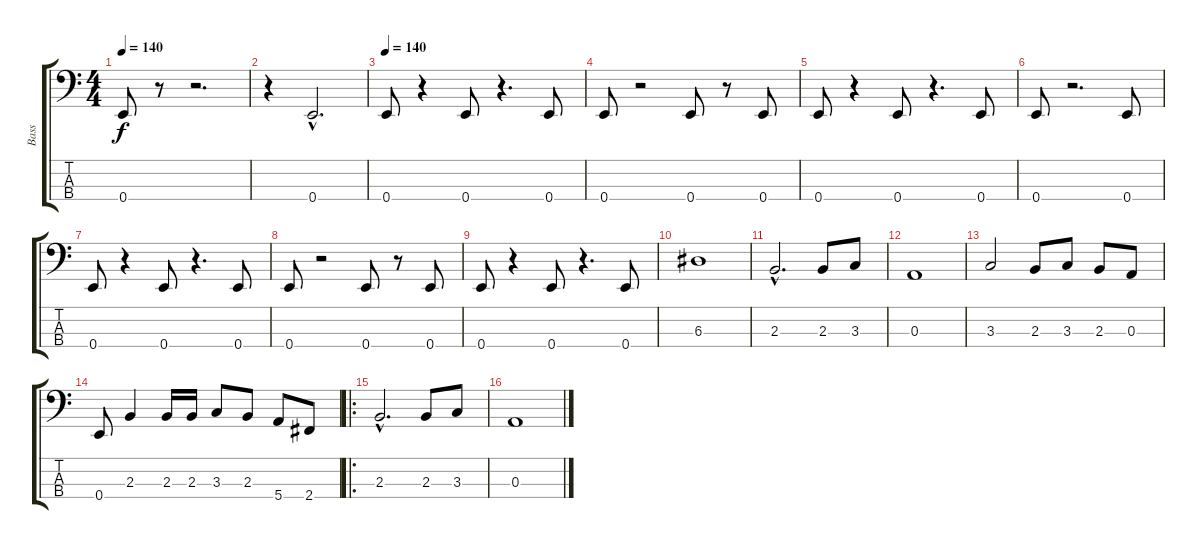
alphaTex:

\track ("Bass" "Bass") {instrument electricbassfinger}
\staff {score tabs}
\tuning (G2 D2 A1 E1) {hide}
\ts (4 4)
\tempo 140
\clef f4
\ks c
0.4.8{dy f} r.8 r.2{d} |
r.4 0.4{hac}.2{d} |
\tempo 140
0.4.8 r.4 0.4.8 r.4{d} 0.4.8 |
0.4.8 r.2 0.4.8 r.8 0.4.8 |
0.4.8 r.4 0.4.8 r.4{d} 0.4.8 |
0.4.8 r.2{d} 0.4.8 |
0.4.8 r.4 0.4.8 r.4{d} 0.4.8 |
0.4.8 r.2 0.4.8 r.8 0.4.8 |
0.4.8 r.4 0.4.8 r.4{d} 0.4.8 |
6.3.1 |
2.3{hac}.2{d volume 8} 2.3.8 3.3.8 |
0.3.1 |
3.3.2 2.3.8 3.3.8 2.3.8 0.3.8 |
0.4.8 2.3.4 2.3.16 2.3.16 3.3.8 2.3.8 5.4.8 2.4.8 |
\ro
2.3{hac}.2{d} 2.3.8 3.3.8 |
0.3.1
